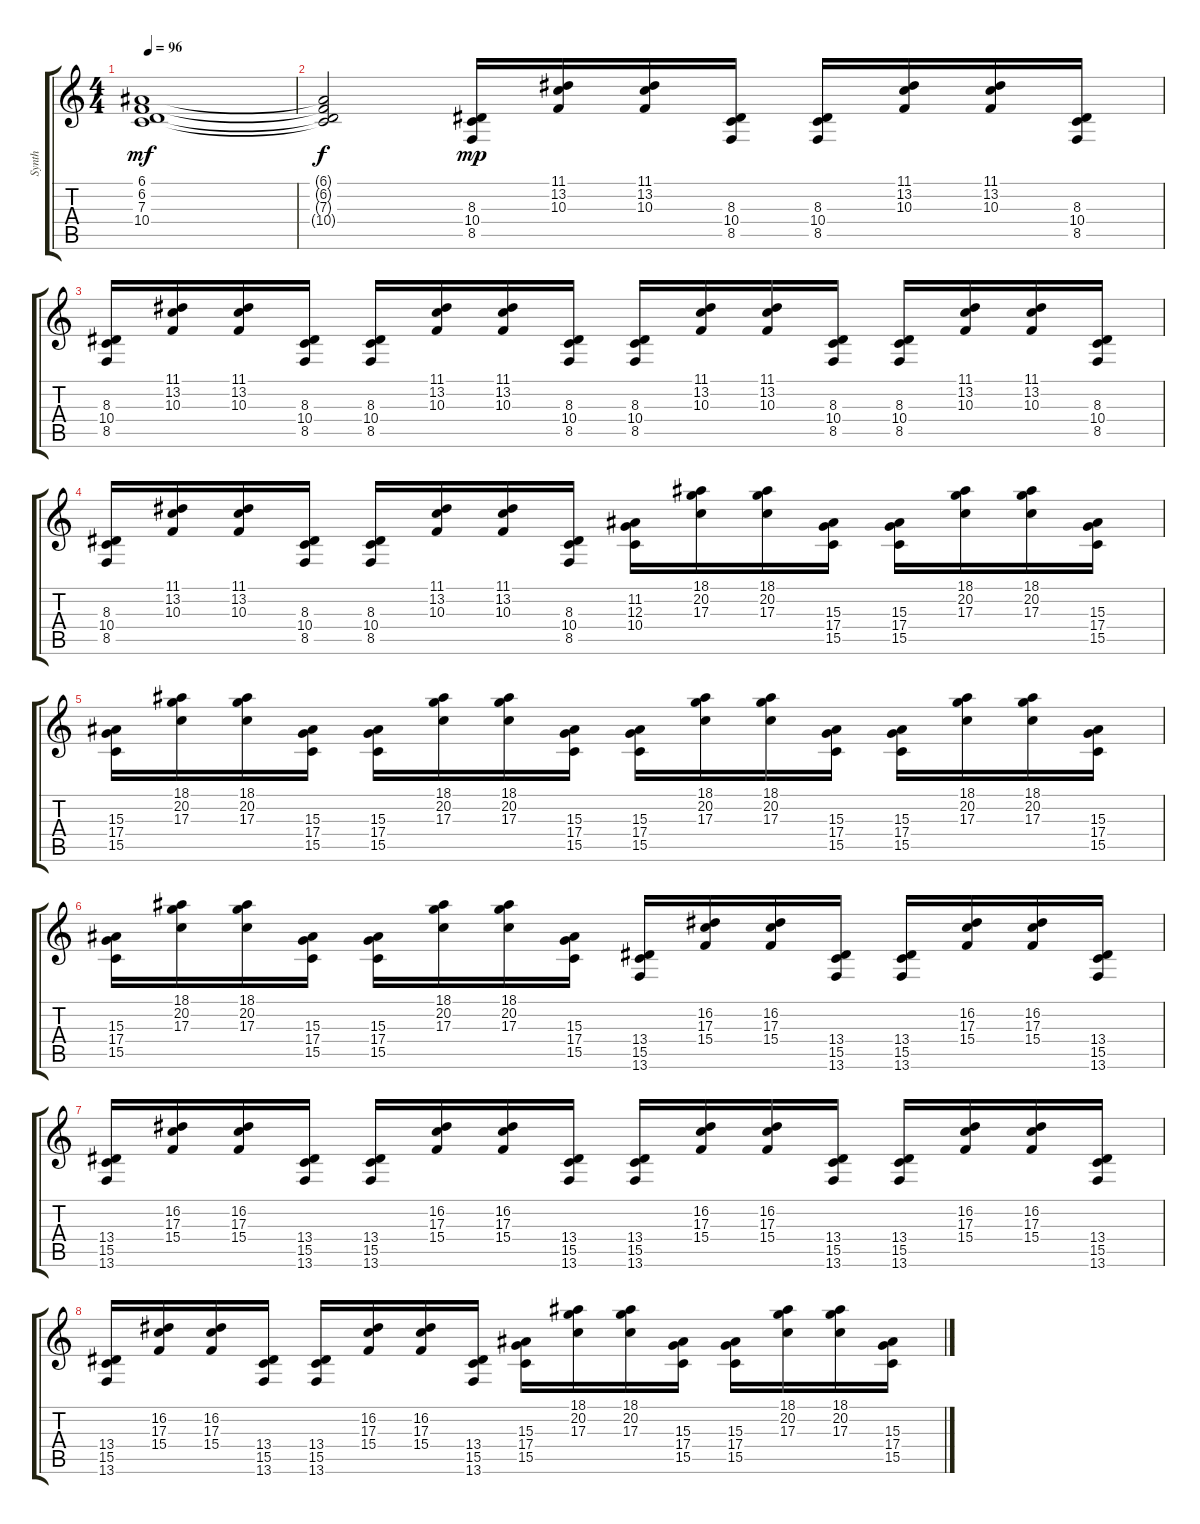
\track ("Synth" "Synth") {instrument electricpiano1}
\staff {score tabs}
\tuning (E4 B3 G3 D3 A2 E2) {hide}
\ts (4 4)
\tempo 96
\clef g2
\ks c
(6.1 6.2 7.3 10.4).1{dy mf balance 8} |
(6.1{t} 6.2{t} 7.3{t} 10.4{t}).2{dy f} (8.3 10.4 8.5).16{dy mp balance 6} (11.1 13.2 10.3).16{balance 6} (11.1 13.2 10.3).16{balance 6} (8.3 10.4 8.5).16{balance 6} (8.3 10.4 8.5).16{balance 6} (11.1 13.2 10.3).16{balance 6} (11.1 13.2 10.3).16{balance 6} (8.3 10.4 8.5).16{balance 6} |
(8.3 10.4 8.5).16{balance 6} (11.1 13.2 10.3).16{balance 6} (11.1 13.2 10.3).16{balance 6} (8.3 10.4 8.5).16{balance 6} (8.3 10.4 8.5).16{balance 5} (11.1 13.2 10.3).16{balance 5} (11.1 13.2 10.3).16{balance 5} (8.3 10.4 8.5).16{balance 5} (8.3 10.4 8.5).16{balance 5} (11.1 13.2 10.3).16{balance 5} (11.1 13.2 10.3).16{balance 5} (8.3 10.4 8.5).16{balance 5} (8.3 10.4 8.5).16{balance 5} (11.1 13.2 10.3).16{balance 5} (11.1 13.2 10.3).16{balance 5} (8.3 10.4 8.5).16{balance 5} |
(8.3 10.4 8.5).16{balance 5} (11.1 13.2 10.3).16{balance 4} (11.1 13.2 10.3).16{balance 4} (8.3 10.4 8.5).16{balance 4} (8.3 10.4 8.5).16{balance 4} (11.1 13.2 10.3).16{balance 4} (11.1 13.2 10.3).16{balance 4} (8.3 10.4 8.5).16{balance 4} (11.2 12.3 10.4).16{balance 4} (18.1 20.2 17.3).16{balance 4} (18.1 20.2 17.3).16{balance 4} (15.3 17.4 15.5).16{balance 4} (15.3 17.4 15.5).16{balance 4} (18.1 20.2 17.3).16{balance 4} (18.1 20.2 17.3).16{balance 4} (15.3 17.4 15.5).16{balance 4} |
(15.3 17.4 15.5).16{balance 4} (18.1 20.2 17.3).16{balance 5} (18.1 20.2 17.3).16{balance 5} (15.3 17.4 15.5).16{balance 5} (15.3 17.4 15.5).16{balance 5} (18.1 20.2 17.3).16{balance 5} (18.1 20.2 17.3).16{balance 5} (15.3 17.4 15.5).16{balance 5} (15.3 17.4 15.5).16{balance 5} (18.1 20.2 17.3).16{balance 5} (18.1 20.2 17.3).16{balance 5} (15.3 17.4 15.5).16{balance 5} (15.3 17.4 15.5).16{balance 5} (18.1 20.2 17.3).16{balance 6} (18.1 20.2 17.3).16{balance 6} (15.3 17.4 15.5).16{balance 6} |
(15.3 17.4 15.5).16{balance 6} (18.1 20.2 17.3).16{balance 6} (18.1 20.2 17.3).16{balance 6} (15.3 17.4 15.5).16{balance 6} (15.3 17.4 15.5).16{balance 6} (18.1 20.2 17.3).16{balance 6} (18.1 20.2 17.3).16{balance 6} (15.3 17.4 15.5).16{balance 6} (13.4 15.5 13.6).16{balance 6} (16.2 17.3 15.4).16{balance 6} (16.2 17.3 15.4).16{balance 6} (13.4 15.5 13.6).16{balance 6} (13.4 15.5 13.6).16{balance 6} (16.2 17.3 15.4).16{balance 7} (16.2 17.3 15.4).16{balance 7} (13.4 15.5 13.6).16{balance 7} |
(13.4 15.5 13.6).16{balance 7} (16.2 17.3 15.4).16{balance 7} (16.2 17.3 15.4).16{balance 7} (13.4 15.5 13.6).16{balance 7} (13.4 15.5 13.6).16{balance 7} (16.2 17.3 15.4).16{balance 7} (16.2 17.3 15.4).16{balance 7} (13.4 15.5 13.6).16{balance 7} (13.4 15.5 13.6).16{balance 7} (16.2 17.3 15.4).16{balance 8} (16.2 17.3 15.4).16{balance 8} (13.4 15.5 13.6).16{balance 8} (13.4 15.5 13.6).16{balance 8} (16.2 17.3 15.4).16{balance 8} (16.2 17.3 15.4).16{balance 8} (13.4 15.5 13.6).16{balance 8} |
(13.4 15.5 13.6).16{balance 8} (16.2 17.3 15.4).16{balance 8} (16.2 17.3 15.4).16{balance 8} (13.4 15.5 13.6).16{balance 8} (13.4 15.5 13.6).16{balance 8} (16.2 17.3 15.4).16{balance 8} (16.2 17.3 15.4).16{balance 8} (13.4 15.5 13.6).16{balance 8} (15.3 17.4 15.5).16{balance 8} (18.1 20.2 17.3).16{balance 9} (18.1 20.2 17.3).16{balance 9} (15.3 17.4 15.5).16{balance 9} (15.3 17.4 15.5).16{balance 9} (18.1 20.2 17.3).16{balance 9} (18.1 20.2 17.3).16{balance 9} (15.3 17.4 15.5).16{balance 9}
